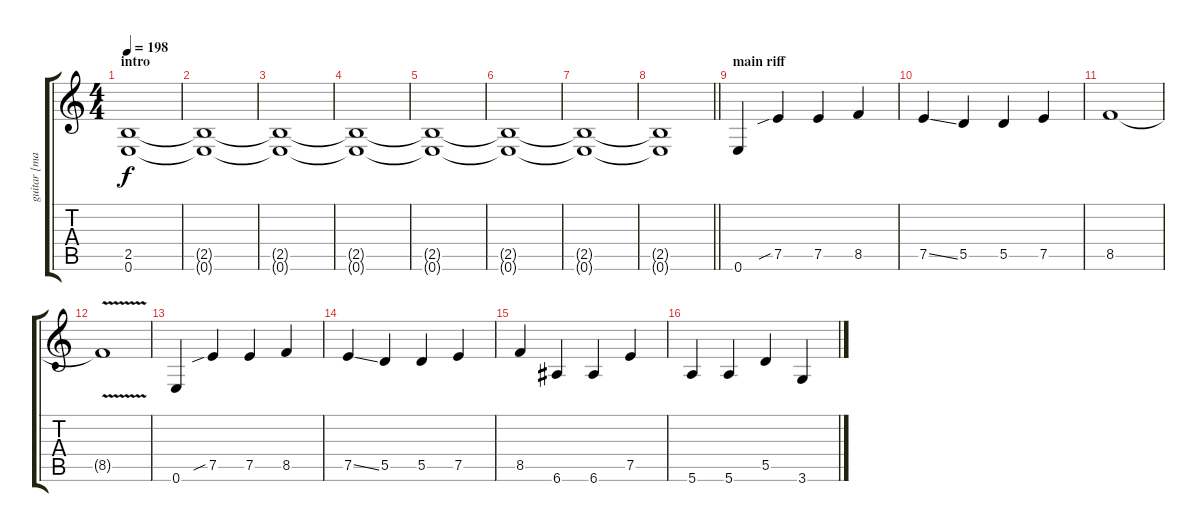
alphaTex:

\track ("guitar [maneki]" "guitar [ma") {instrument distortionguitar}
\staff {score tabs}
\tuning (E4 B3 G3 D3 A2 E2) {hide}
\ts (4 4)
\section ("" "intro")
\tempo 198
\clef g2
\ks c
(2.5 0.6).1{dy f instrument distortionguitar} |
(2.5{t} 0.6{t}).1 |
(2.5{t} 0.6{t}).1 |
(2.5{t} 0.6{t}).1 |
(2.5{t} 0.6{t}).1 |
(2.5{t} 0.6{t}).1 |
(2.5{t} 0.6{t}).1 |
\barLineRight lightlight
(2.5{t} 0.6{t}).1 |
\section ("" "main riff")
0.6.4 7.5{sib}.4 7.5.4 8.5.4 |
7.5{ss}.4 5.5.4 5.5.4 7.5.4 |
8.5.1 |
8.5{v t}.1 |
0.6.4 7.5{sib}.4 7.5.4 8.5.4 |
7.5{ss}.4 5.5.4 5.5.4 7.5.4 |
8.5.4 6.6.4 6.6.4 7.5.4 |
5.6.4 5.6.4 5.5.4 3.6.4
